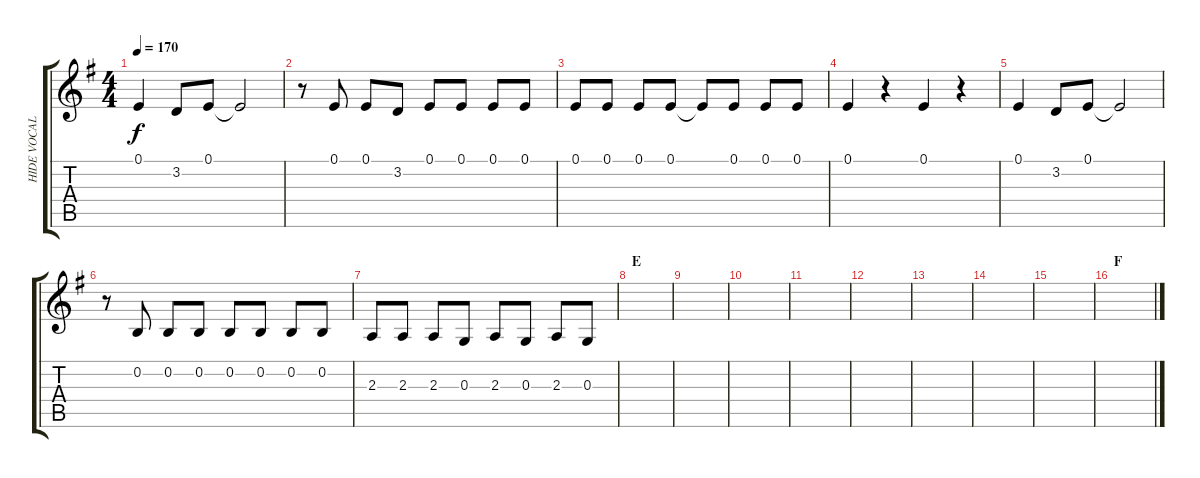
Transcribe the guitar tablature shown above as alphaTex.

\track ("HIDE VOCAL" "HIDE VOCAL") {instrument oboe}
\staff {score tabs}
\tuning (E4 B3 G3 D3 A2 E2) {hide}
\ts (4 4)
\tempo 170
\clef g2
\ks eminor
0.1.4{dy f} 3.2.8 0.1.8 0.1{t}.2 |
r.8 0.1.8 0.1.8 3.2.8 0.1.8 0.1.8 0.1.8 0.1.8 |
0.1.8 0.1.8 0.1.8 0.1.8 0.1{t}.8 0.1.8 0.1.8 0.1.8 |
0.1.4 r.4 0.1.4 r.4 |
0.1.4 3.2.8 0.1.8 0.1{t}.2 |
r.8 0.2.8 0.2.8 0.2.8 0.2.8 0.2.8 0.2.8 0.2.8 |
2.3.8 2.3.8 2.3.8 0.3.8 2.3.8 0.3.8 2.3.8 0.3.8 |
\section ("" "E")
|
|
|
|
|
|
|
|
\section ("" "F")
